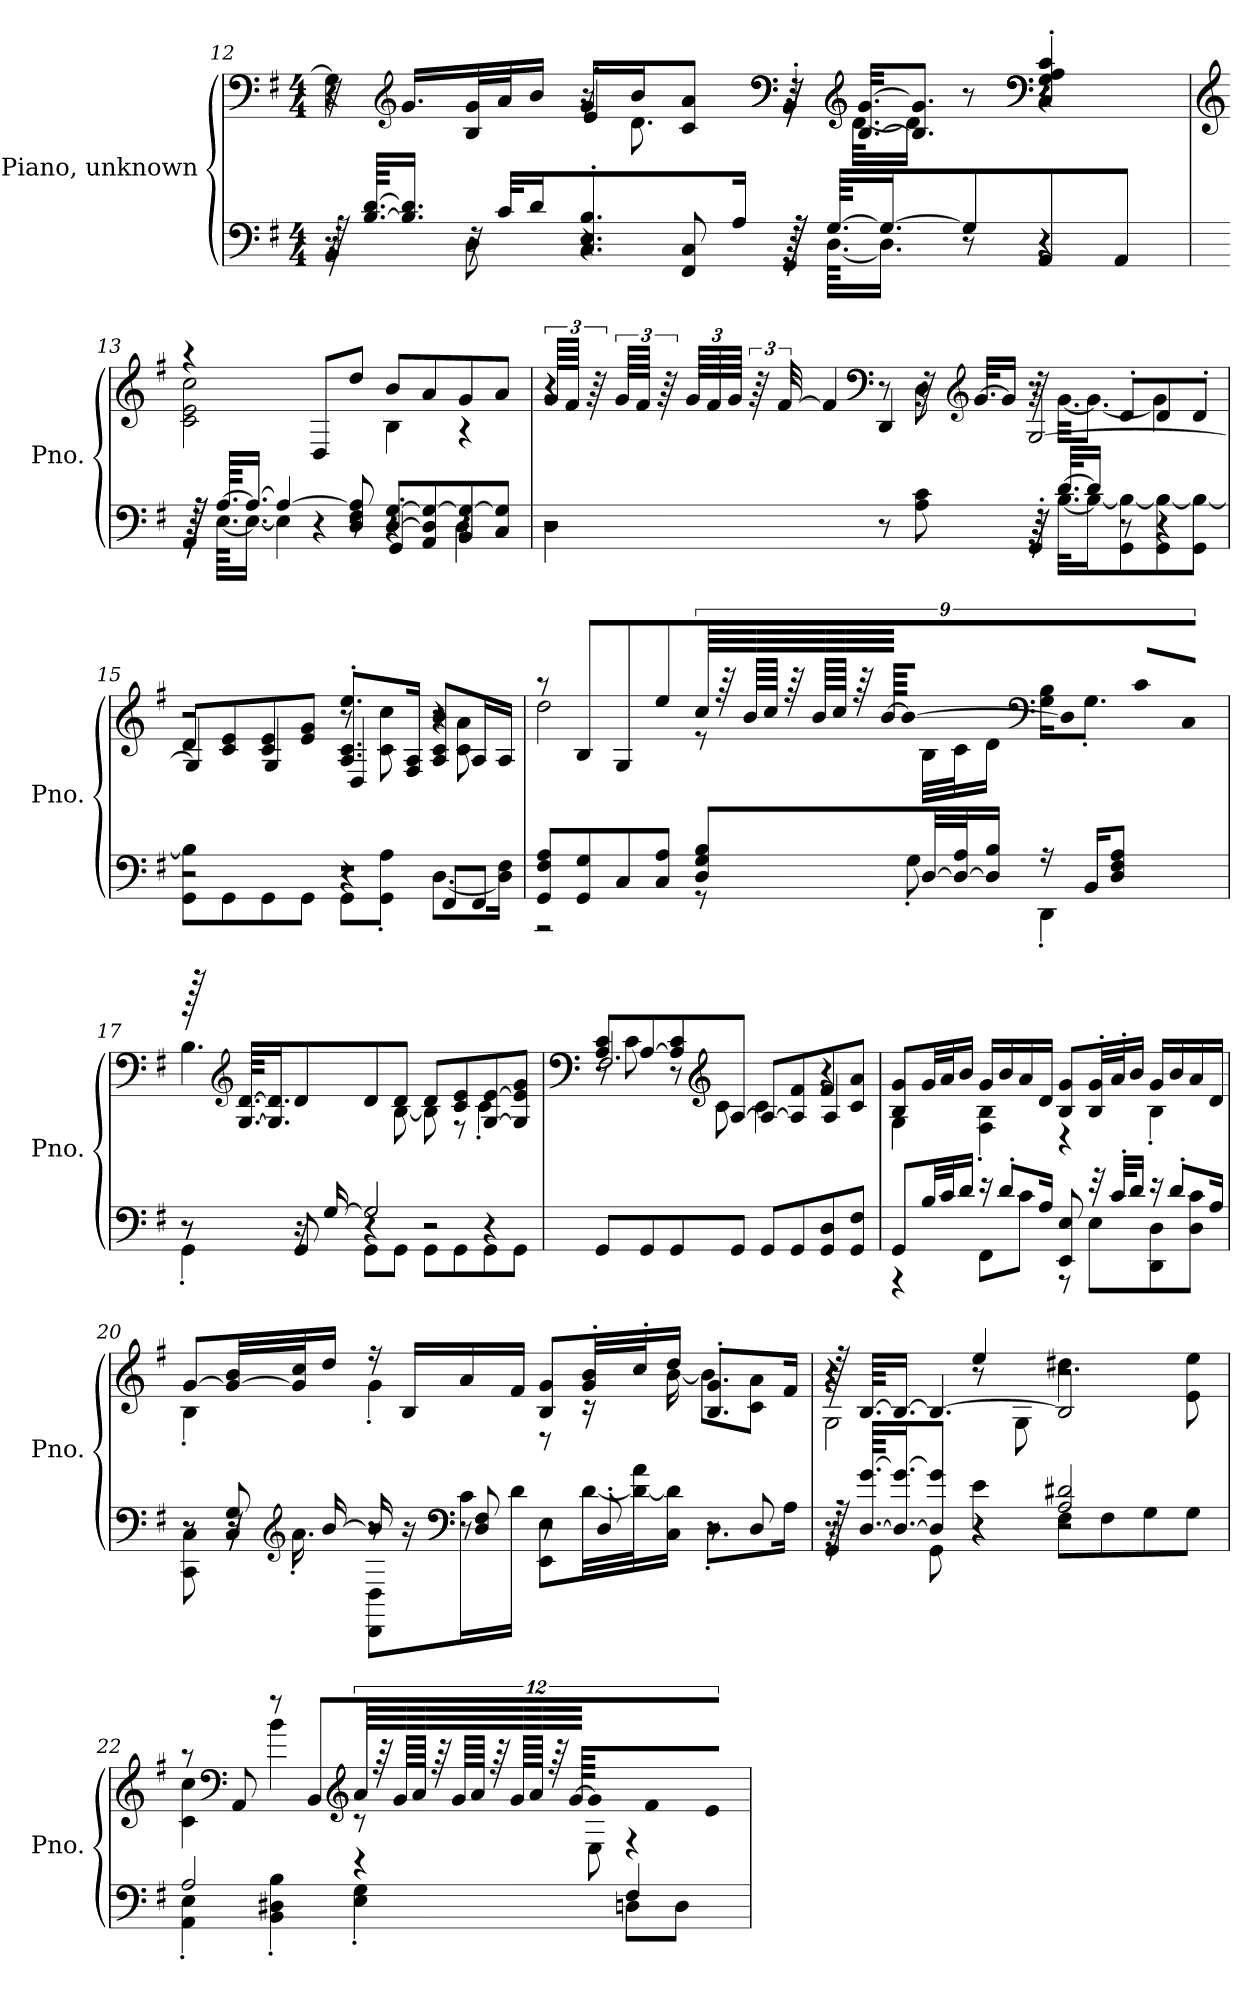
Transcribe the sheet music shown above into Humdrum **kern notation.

**kern	**kern
*part1	*part1
*staff2	*staff1
*I"Piano, unknown	*
*I'Pno.	*
!!LO:LB:g=z
*clefF4	*clefF4
*k[f#]	*k[f#]
*M4/4	*M4/4
=12	=12
*^	*^
*	*^	*	*^
128r	8r	4BB/	32r	4G\]	4r
[64.B/ [64.d/KKLL	.	.	.	.	.
*	*	*	*clefG2	*	*
16.B/] 16.d/]JJ	.	.	16.g/LL	.	.
32r	8D\	.	32B/ 32g/L	.	.
32c/KLL	.	.	32a/J	.	.
16d/J	.	.	16b/JJ	.	.
8.C/' 8.E/' 8.B/'	4r	8r	16g/LL	16r	4e'/
.	.	.	16b/J	8.d\	.
.	.	8FF#/ 8C/	8c/ 8a/J	.	.
16A/Jk	.	.	.	.	.
*	*	*	*clefF4	*	*
128r	128r	4GG/	64r	64r	4BB'/
[64.G/KKLL	[64.D\KKLL	.	.	.	.
*	*	*	*clefG2	*	*
.	.	.	[32.B/ [32.g/KKL	[32.d\KLL	.
16.G/J_	16.D\JJ]	.	.	.	.
.	.	.	8.B/] 8.g/]J	16d\JJ]	.
8G/]	8r	.	.	8r	.
*	*	*	*clefF4	*	*
8AA/	4r	4r	4C/' 4G/' 4A/' 4c/'	4r	4r
8AA/J	.	.	.	.	.
*	*	*	*v	*v	*v
=13	=13	=13	=13
*	*	*	*clefG2
*	*	*	*^
128r	128r	4AA/	4r	2c\ 2e\ 2cc\
[64.A/KKLL	[64.E\KKLL	.	.	.
16.A/JJ_	16.E\JJ_	.	.	.
4A/_	4E\]	.	.	.
.	.	4r	8D/L	.
8D/ 8F#/ 8A/]	8r	.	8dd/J	.
[8D/ [8G/L	4r	4GG'/	8b/L	4B\
8AA/ 8D/] 8G/_	.	.	8a/	.
8BB/ 8G/_	4D\	4r	8g/	4r
8C/ 8G/]J	.	.	8a/J	.
!!LO:LB:g=z
=14	=14	=14	=14	=14
*	*	*	*	*^
2r	4D\	2r	96g/LLLL	4r	4r
.	.	.	96f#/JJJJ	.	.
.	.	.	96r	.	.
.	.	.	96g/LLLL	.	.
.	.	.	96f#/JJJJ	.	.
.	.	.	96r	.	.
*	*	*	*Xbrackettup	*	*
.	.	.	96g/LLLL	.	.
.	.	.	96f#/	.	.
.	.	.	96g/JJJJ	.	.
*	*	*	*brackettup	*	*
.	.	.	96r	.	.
.	.	.	[48f#/	.	.
.	.	.	4f#/]	.	.
*	*	*	*clefF4	*	*
.	8r	.	.	8r	4DD/
.	8A\ 8c\	.	64r	8D\	.
*	*	*	*clefG2	*	*
.	.	.	[32.g/KLL	.	.
.	.	.	16g/JJ]	.	.
64r	64r	4GG'/	8r	64r	[2G/
[32.d/KLL	[32.B\KLL	.	.	[32.g\KKL	.
16d/JJ]	16B\J_	.	.	8.g\J_	.
8r	8GG\ 8B\_	.	8d'/L	.	.
4r	8GG\ 8B\_	4r	8d/	4g\]	.
.	8GG\ 8B\_J	.	8d'/J	.	.
=15	=15	=15	=15	=15	=15
1r	8GG\ 8B\]L	2r	8d/L	2r	4G/]
.	8GG\	.	8c/ 8e/	.	.
.	8GG\	.	8c/ 8e/	.	4G/
.	8GG\J	.	8e/ 8g/J	.	.
.	8GG\L	4r	8.A/' 8.c/' 8.ee/'L	8r	4D/
.	8GG\' 8A\'J	.	.	8c\ 8cc\	.
.	.	.	16F#/ 16A/Jk	.	.
.	[8.D\L	8FF#/L	8A/ 8c/ 8b/L	8r	4r
.	.	8FF#/J	16A/L	8c\ 8a\	.
.	16D\] 16F#\Jk	.	16A/JJ	.	.
*	*v	*v	*	*	*
*	*	*	*v	*v
!!LO:LB:g=z
=16	=16	=16	=16
8GG/ 8F#/ 8A/L	2r	8r	2dd\
8GG/ 8G/	.	8B/L	.
8C/	.	8G/	.
8C/ 8A/J	.	8ee/	.
8D/ 8G/ 8B/L	8r	96cc/Jkkk	8r
.	.	96r	.
.	.	96b/LLLL	.
.	.	96cc/JJJJ	.
.	.	96r	.
.	.	96b/LLLL	.
.	.	96cc/JJJJ	.
.	.	96r	.
.	.	[96b/KLLL	.
.	.	32b/JJJ_	.
[32D/LL	8G'\	4b/]	32B\LLL
32D/_ 32A/J	.	.	32c\J
16D/] 16B/JJ	.	.	16d\JJ
*	*	*clefF4	*
16r	4DD'\	.	16G\ 16B\KL
16BB/KL	.	.	8.G'\J
8D/ 8F#/ 8A/J	.	16c/LL	.
.	.	16C/JJ	.
=17	=17	=17	=17
*	*^	*	*
8r	4GG'\	8r	128r	4.B\
*	*	*	*clefG2	*
.	.	.	[64.G/ [64.d/KKLL	.
.	.	.	16.G/] 16.d/]J	.
16r	.	8GG/	8d/	.
[16G/	.	.	.	.
2G/]	8GG\L	4r	8d/	.
.	8GG\J	.	8d/J	[8B\
.	8GG\L	2r	8d/L	8B\]
.	8GG\	.	8c/ 8e/	8r
4r	8GG\	.	[8G/ [8e/	4c'\
.	8GG\J	.	8G/] 8e/] 8g/J	.
*v	*v	*v	*	*
*	*v	*v
!!LO:LB:g=z
=18	=18
*	*clefF4
*	*^
*	*	*^
8GG/L	8A/ 8c/L	8r	2.F#/
8GG/	[8A/	8c\	.
8GG/	8A/] 8c/	8r	.
*	*clefG2	*	*
8GG/J	[8A/J	8c\	.
8GG/L	8A/L_	4c\	.
8GG/	8A/] 8f#/	.	.
8GG/ 8D/	8f#/	4r	4A/
8GG/ 8F#/J	8c/ 8a/J	.	.
*	*	*v	*v
=19	=19	=19
*^	*	*
8GG/L	4r	8B/ 8g/L	4G\
32B/LL	.	32g/LL	.
32c/J	.	32a/J	.
16d/JJ	.	16b/JJ	.
16r	8FF#\L	16g/LL	4F#\' 4B\'
8d'/L	.	16b/	.
.	8c\J	16a/	.
16A/Jk	.	16d/JJ	.
8EE/ 8E/	8r	8B/ 8g/L	4r
32r	8E\L	32B/' 32g/'LL	.
32c'/KLL	.	32a'/J	.
16d/JJ	.	16b/JJ	.
16r	8DD\ 8D\	16g/LL	4B'\
8d'/L	.	16b/	.
.	8D\ 8c\J	16a/	.
16A/Jk	.	16d/JJ	.
!!LO:LB:g=z	!!
=20	=20	=20	=20
*	*^	*	*
8r	8CC\ 8C\	8r	[8g/L	4B'\
16r	32r	8C/ 8G/	32g/_ 32b/LL	.
*clefG2	*	*	*	*
.	16.a'\	.	32g/] 32cc/J	.
[16b/	.	.	16dd/JJ	.
16b/]	8DD\ 8D\L	8r	16r	4g'\
16r	.	.	16B/LL	.
*clefF4	*	*	*	*
8r	16c\L	8D/ 8F#/	16a/	.
.	16d\JJ	.	16f#/JJ	.
2r	8EE\ 8E\L	8r	8B/ 8g/L	8r
.	[32d\LL	8D'/	32g/' 32b/'LL	16r
.	32d\_ 32a\J	.	32cc'/J	.
.	16C\ 16d\]JJ	.	16dd/JJ	[16b\
.	8.D'\L	8r	8.B/' 8.g/'L	8b\L]
.	.	8D/	.	8c\ 8a\J
.	16A\Jk	.	16f#/Jk	.
=21	=21	=21	=21	=21
*	*	*	*^	*^
128r	8r	4GG'/	4r	4r	128r	2G\
[64.D/ [64.g/KKLL	.	.	.	.	[64.B/KKLL	.
16.D/_ 16.g/_J	.	.	.	.	16.B/JJ_	.
8D/] 8g/]J	8GG\	.	.	.	4.B/_	.
4r	4e\	4r	4ee/	8r	.	.
.	.	.	.	8G\	.	.
2A/ 2d#X/	8F#\L	2r	2r	4.dd#X\	2B/]	2r
.	8F#\	.	.	.	.	.
.	8G\	.	.	.	.	.
.	8G\J	.	.	8e\ 8ee\	.	.
*	*v	*v	*	*	*	*
*	*	*	*v	*v	*v
!!LO:PB:g=z
=22	=22	=22	=22
2A/	4AA\' 4E\'	8r	4c\ 4cc\
*	*	*clefF4	*
.	.	8AA/	.
.	4BB\' 4D#X\' 4B\'	8r	4b\
.	.	8BB/L	.
*	*	*clefG2	*
4r	4E\' 4G\'	96a/Jkkk	8r
.	.	96r	.
.	.	96g/LLLL	.
.	.	96a/JJJJ	.
.	.	96r	.
.	.	96g/LLLL	.
.	.	96a/JJJJ	.
.	.	96r	.
.	.	96g/LLLL	.
.	.	96a/JJJJ	.
.	.	96r	.
.	.	[96g/KKKL	.
.	.	8g/]	8E\
4F#/	8Dn\L	8f#/	4r
.	8D\J	8e/J	.
*v	*v	*	*
*	*v	*v
=	=
*-	*-
